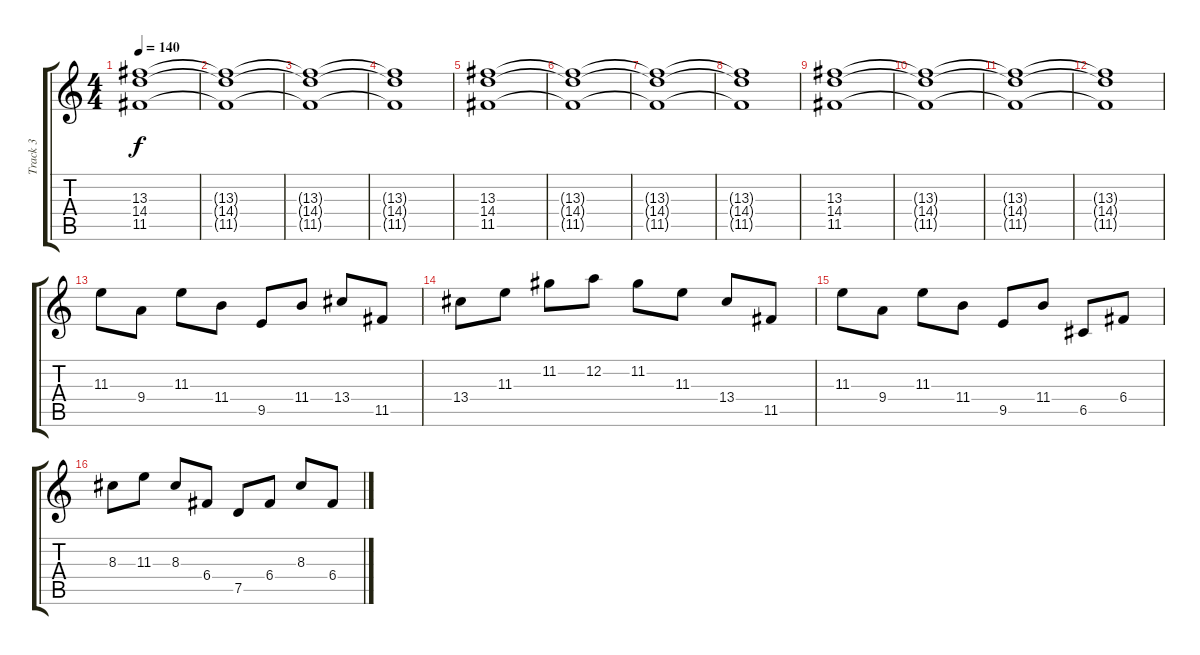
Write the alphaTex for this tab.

\track ("Track 3" "Track 3") {instrument distortionguitar}
\staff {score tabs}
\tuning (D4 A3 F3 C3 G2 D2) {hide}
\ts (4 4)
\tempo 140
\clef g2
\ks c
(13.3 14.4 11.5).1{dy f} |
(13.3{t} 14.4{t} 11.5{t}).1 |
(13.3{t} 14.4{t} 11.5{t}).1 |
(13.3{t} 14.4{t} 11.5{t}).1 |
(13.3 14.4 11.5).1 |
(13.3{t} 14.4{t} 11.5{t}).1 |
(13.3{t} 14.4{t} 11.5{t}).1 |
(13.3{t} 14.4{t} 11.5{t}).1 |
(13.3 14.4 11.5).1 |
(13.3{t} 14.4{t} 11.5{t}).1 |
(13.3{t} 14.4{t} 11.5{t}).1 |
(13.3{t} 14.4{t} 11.5{t}).1 |
11.3.8 9.4.8 11.3.8 11.4.8 9.5.8 11.4.8 13.4.8 11.5.8 |
13.4.8 11.3.8 11.2.8 12.2.8 11.2.8 11.3.8 13.4.8 11.5.8 |
11.3.8 9.4.8 11.3.8 11.4.8 9.5.8 11.4.8 6.5.8 6.4.8 |
8.3.8 11.3.8 8.3.8 6.4.8 7.5.8 6.4.8 8.3.8 6.4.8
